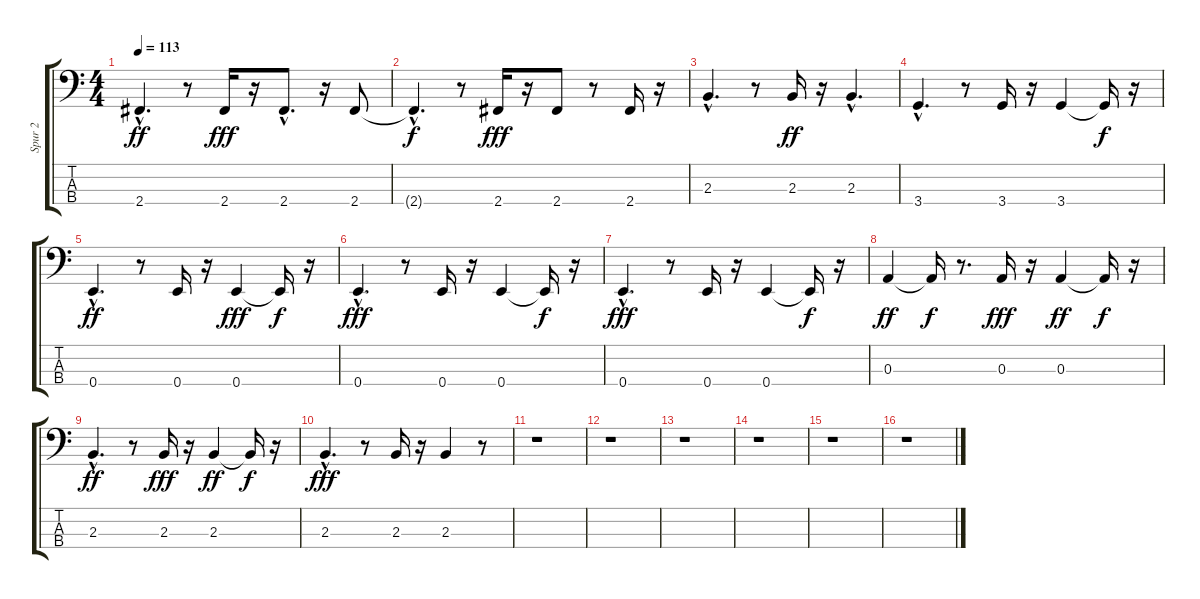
\track ("Spur 2" "Spur 2") {instrument electricbasspick}
\staff {score tabs}
\tuning (G2 D2 A1 E1) {hide}
\ts (4 4)
\tempo 113
\clef f4
\ks c
2.4{hac}.4{d dy ff} r.8 2.4.16{dy fff} r.16 2.4{hac}.8{d} r.16 2.4.8 |
2.4{hac t}.4{d dy f} r.8 2.4.16{dy fff} r.16 2.4.8 r.8 2.4.16 r.16 |
2.3{hac}.4{d} r.8 2.3.16{dy ff} r.16 2.3{hac}.4{d} |
3.4{hac}.4{d} r.8 3.4.16 r.16 3.4.4 3.4{t}.16{dy f} r.16 |
0.4{hac}.4{d dy ff} r.8 0.4.16 r.16 0.4.4{dy fff} 0.4{t}.16{dy f} r.16 |
0.4{hac}.4{d dy fff} r.8 0.4.16 r.16 0.4.4 0.4{t}.16{dy f} r.16 |
0.4{hac}.4{d dy fff} r.8 0.4.16 r.16 0.4.4 0.4{t}.16{dy f} r.16 |
0.3.4{dy ff} 0.3{t}.16{dy f} r.8{d} 0.3.16{dy fff} r.16 0.3.4{dy ff} 0.3{t}.16{dy f} r.16 |
2.3{hac}.4{d dy ff} r.8 2.3.16{dy fff} r.16 2.3.4{dy ff} 2.3{t}.16{dy f} r.16 |
2.3{hac}.4{d dy fff} r.8 2.3.16 r.16 2.3.4 r.8 |
r.1 |
r.1 |
r.1 |
r.1 |
r.1 |
r.1
